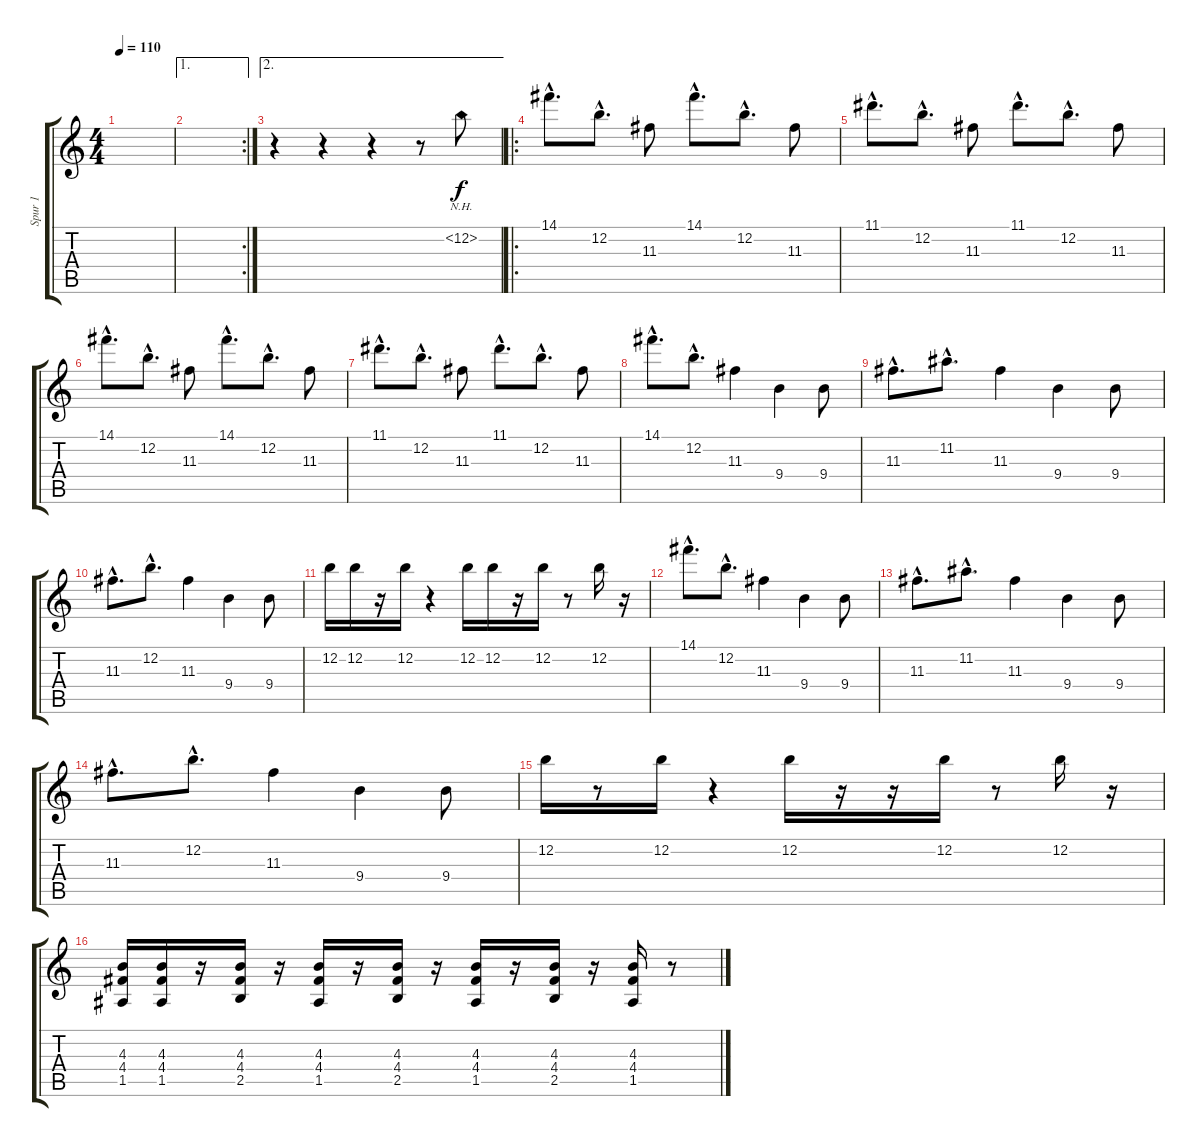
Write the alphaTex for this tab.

\track ("Spur 1" "Spur 1") {instrument distortionguitar}
\staff {score tabs}
\tuning (E4 B3 G3 D3 A2 D2) {hide}
\ts (4 4)
\tempo 110
\clef g2
\ks c
|
\ae 1
\rc 2
|
\ae 2
r.4 r.4 r.4 r.8 12.2{nh}.8 |
\ro
14.1{hac}.8{d} 12.2{hac}.8{d} 11.3.8 14.1{hac}.8{d} 12.2{hac}.8{d} 11.3.8 |
11.1{hac}.8{d} 12.2{hac}.8{d} 11.3.8 11.1{hac}.8{d} 12.2{hac}.8{d} 11.3.8 |
14.1{hac}.8{d} 12.2{hac}.8{d} 11.3.8 14.1{hac}.8{d} 12.2{hac}.8{d} 11.3.8 |
11.1{hac}.8{d} 12.2{hac}.8{d} 11.3.8 11.1{hac}.8{d} 12.2{hac}.8{d} 11.3.8 |
14.1{hac}.8{d} 12.2{hac}.8{d} 11.3.4 9.4.4 9.4.8 |
11.3{hac}.8{d} 11.2{hac}.8{d} 11.3.4 9.4.4 9.4.8 |
11.3{hac}.8{d} 12.2{hac}.8{d} 11.3.4 9.4.4 9.4.8 |
12.2.16 12.2.16 r.16 12.2.16 r.4 12.2.16 12.2.16 r.16 12.2.16 r.8 12.2.16 r.16 |
14.1{hac}.8{d} 12.2{hac}.8{d} 11.3.4 9.4.4 9.4.8 |
11.3{hac}.8{d} 11.2{hac}.8{d} 11.3.4 9.4.4 9.4.8 |
11.3{hac}.8{d} 12.2{hac}.8{d} 11.3.4 9.4.4 9.4.8 |
12.2.16 r.8 12.2.16 r.4 12.2.16 r.16 r.16 12.2.16 r.8 12.2.16 r.16 |
(4.3 4.4 1.5).16 (4.3 4.4 1.5).16 r.16 (4.3 4.4 2.5).16 r.16 (4.3 4.4 1.5).16 r.16 (4.3 4.4 2.5).16 r.16 (4.3 4.4 1.5).16 r.16 (4.3 4.4 2.5).16 r.16 (4.3 4.4 1.5).16 r.8
